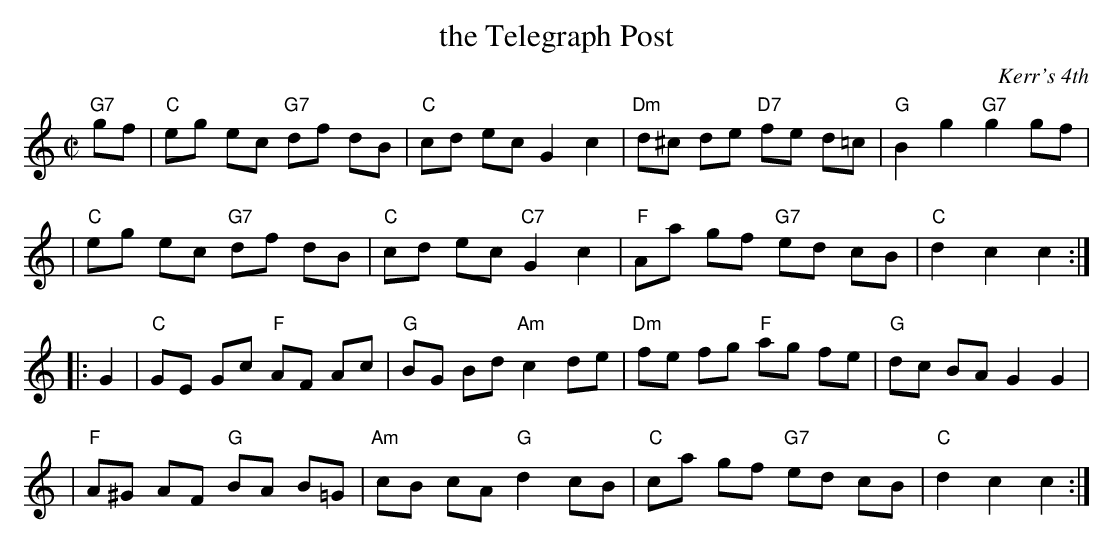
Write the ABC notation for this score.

X:1
T: the Telegraph Post
O: Kerr's 4th
M: C|
L: 1/8
K: C
"G7"gf \
| "C"eg ec "G7"df dB  | "C"cd ec     G2 c2 |"Dm"d^c de "D7"fe d=c | "G"B2 g2 "G7"g2 gf |
| "C"eg ec "G7"df dB  | "C"cd ec "C7"G2 c2 | "F"Aa  gf "G7"ed cB  | "C"d2 c2     c2   :|
|: G2 \
| "C"GE Gc  "F"AF Ac  | "G"BG Bd "Am"c2 de |"Dm"fe  fg  "F"ag fe | "G"dc BA G2 G2 |
| "F"A^G AF "G"BA B=G |"Am"cB cA  "G"d2 cB | "C"ca  gf "G7"ed cB | "C"d2 c2 c2   :|
